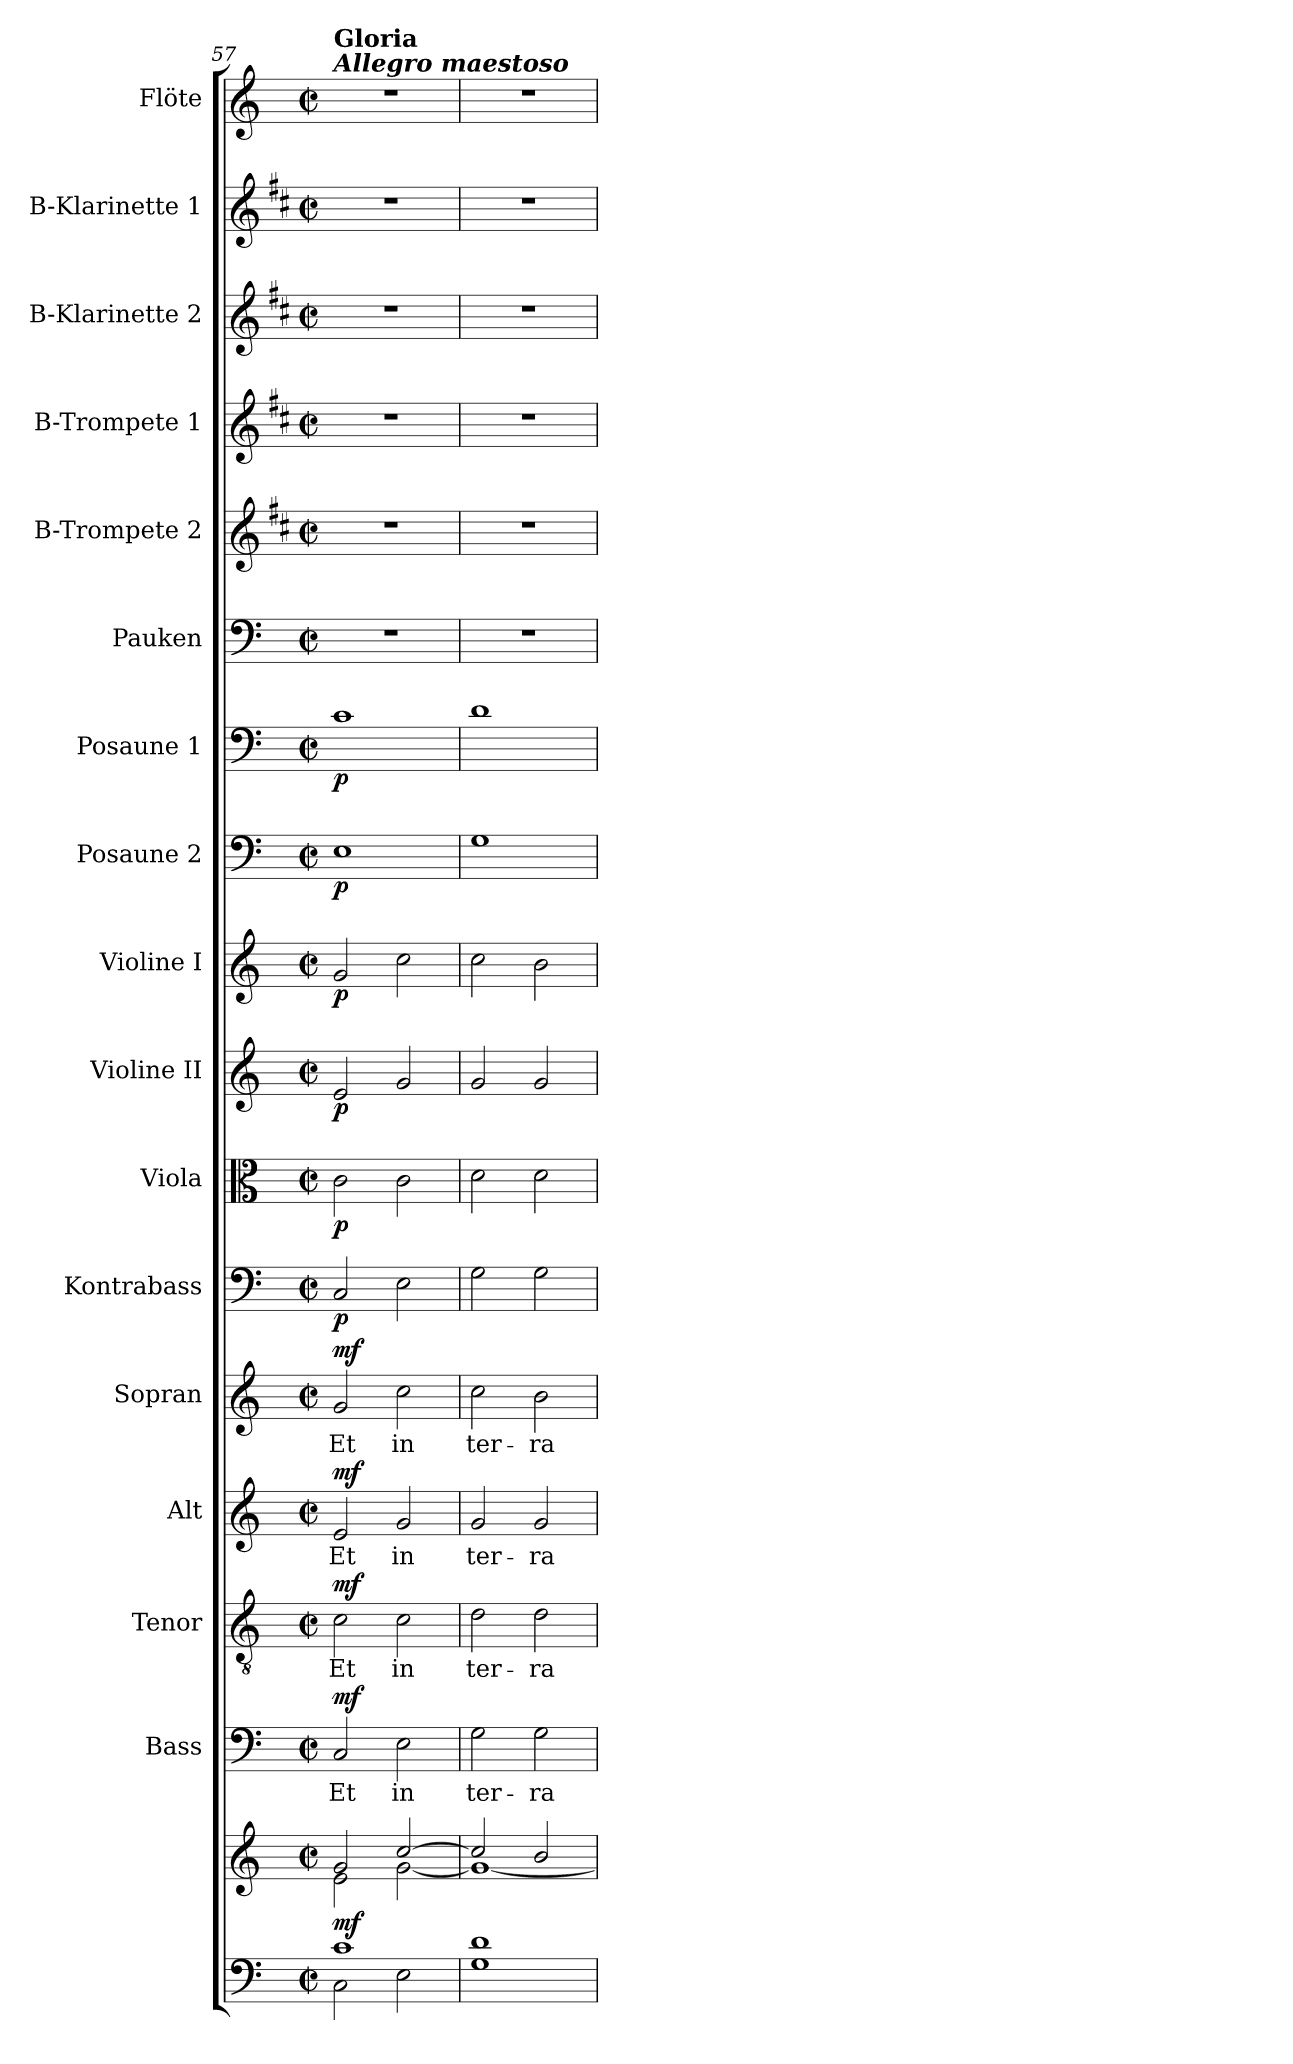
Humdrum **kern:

**kern	**kern	**dynam	**kern	**text	**dynam	**kern	**text	**dynam	**kern	**text	**dynam	**kern	**text	**dynam	**kern	**dynam	**kern	**dynam	**kern	**dynam	**kern	**dynam	**kern	**dynam	**kern	**dynam	**kern	**kern	**kern	**kern	**kern	**kern
*part17	*part17	*part17	*part16	*part16	*part16	*part15	*part15	*part15	*part14	*part14	*part14	*part13	*part13	*part13	*part12	*part12	*part11	*part11	*part10	*part10	*part9	*part9	*part8	*part8	*part7	*part7	*part6	*part5	*part4	*part3	*part2	*part1
*staff18	*staff17	*staff17/18	*staff16	*staff16	*staff16	*staff15	*staff15	*staff15	*staff14	*staff14	*staff14	*staff13	*staff13	*staff13	*staff12	*staff12	*staff11	*staff11	*staff10	*staff10	*staff9	*staff9	*staff8	*staff8	*staff7	*staff7	*staff6	*staff5	*staff4	*staff3	*staff2	*staff1
*	*	*	*I"Bass	*	*	*I"Tenor	*	*	*I"Alt	*	*	*I"Sopran	*	*	*I"Kontrabass	*	*I"Viola	*	*I"Violine II	*	*I"Violine I	*	*I"Posaune 2	*	*I"Posaune 1	*	*I"Pauken	*I"B-Trompete 2	*I"B-Trompete 1	*I"B-Klarinette 2	*I"B-Klarinette 1	*I"Flöte
*	*	*	*I'B.	*	*	*I'T.	*	*	*I'A.	*	*	*I'S.	*	*	*I'Kb.	*	*I'Vla.	*	*I'Vl. II	*	*I'Vl. I	*	*I'Pos. 2	*	*I'Pos. 1	*	*I'Pk.	*I'B Trp. 2	*I'B Trp. 1	*I'B Kl. 2	*I'B Kl. 1	*I'Fl.
!!LO:PB:g=z
*clefF4	*clefG2	*	*clefF4	*	*	*clefGv2	*	*	*clefG2	*	*	*clefG2	*	*	*clefF4	*	*clefC3	*	*clefG2	*	*clefG2	*	*clefF4	*	*clefF4	*	*clefF4	*clefG2	*clefG2	*clefG2	*clefG2	*clefG2
*	*	*	*	*	*	*	*	*	*	*	*	*	*	*	*ITrd7c12	*	*	*	*	*	*	*	*	*	*	*	*	*ITrd1c2	*ITrd1c2	*ITrd1c2	*ITrd1c2	*
*k[]	*k[]	*	*k[]	*	*	*k[]	*	*	*k[]	*	*	*k[]	*	*	*k[]	*	*k[]	*	*k[]	*	*k[]	*	*k[]	*	*k[]	*	*k[]	*k[]	*k[]	*k[]	*k[]	*k[]
*C:	*C:	*	*C:	*	*	*C:	*	*	*C:	*	*	*C:	*	*	*C:	*	*C:	*	*C:	*	*C:	*	*C:	*	*C:	*	*C:	*C:	*C:	*C:	*C:	*C:
*M2/2	*M2/2	*	*M2/2	*	*	*M2/2	*	*	*M2/2	*	*	*M2/2	*	*	*M2/2	*	*M2/2	*	*M2/2	*	*M2/2	*	*M2/2	*	*M2/2	*	*M2/2	*M2/2	*M2/2	*M2/2	*M2/2	*M2/2
*met(c|)	*met(c|)	*	*met(c|)	*	*	*met(c|)	*	*	*met(c|)	*	*	*met(c|)	*	*	*met(c|)	*	*met(c|)	*	*met(c|)	*	*met(c|)	*	*met(c|)	*	*met(c|)	*	*met(c|)	*met(c|)	*met(c|)	*met(c|)	*met(c|)	*met(c|)
=57	=57	=57	=57	=57	=57	=57	=57	=57	=57	=57	=57	=57	=57	=57	=57	=57	=57	=57	=57	=57	=57	=57	=57	=57	=57	=57	=57	=57	=57	=57	=57	=57
*^	*^	*	*	*	*	*	*	*	*	*	*	*	*	*	*	*	*	*	*	*	*	*	*	*	*	*	*	*	*	*	*	*
!	!	!	!	!	!	!	!	!	!	!	!	!	!	!	!	!	!	!	!	!	!	!	!	!	!	!	!	!	!	!	!	!	!	!LO:TX:a:Bi:t=Allegro maestoso
!	!	!	!	!	!	!	!	!	!	!	!	!	!	!	!	!	!	!	!	!	!	!	!	!	!	!	!	!	!	!	!	!	!	!LO:TX:a:B:t=Gloria
!	!	!	!	!LO:DY:b	!	!LO:LY:b	!LO:DY:a	!	!LO:LY:b	!LO:DY:a	!	!LO:LY:b	!LO:DY:a	!	!LO:LY:b	!LO:DY:a	!	!LO:DY:b	!	!LO:DY:b	!	!LO:DY:b	!	!LO:DY:b	!	!LO:DY:b	!	!LO:DY:b	!	!	!	!	!	!
1c	2C\	2g/	2e\	mf	2C/	Et	mf	2c\	Et	mf	2e/	Et	mf	2g/	Et	mf	2CC/	p	2c\	p	2e/	p	2g/	p	1E	p	1c	p	1r	1r	1r	1r	1r	1r
!	!	!	!	!	!	!LO:LY:b	!	!	!LO:LY:b	!	!	!LO:LY:b	!	!	!LO:LY:b	!	!	!	!	!	!	!	!	!	!	!	!	!	!	!	!	!	!	!
.	2E\	[>2cc/	[<2g\	.	2E\	in	.	2c\	in	.	2g/	in	.	2cc\	in	.	2EE\	.	2c\	.	2g/	.	2cc\	.	.	.	.	.	.	.	.	.	.	.
=58	=58	=58	=58	=58	=58	=58	=58	=58	=58	=58	=58	=58	=58	=58	=58	=58	=58	=58	=58	=58	=58	=58	=58	=58	=58	=58	=58	=58	=58	=58	=58	=58	=58	=58
!	!	!	!	!	!	!LO:LY:b	!	!	!LO:LY:b	!	!	!LO:LY:b	!	!	!LO:LY:b	!	!	!	!	!	!	!	!	!	!	!	!	!	!	!	!	!	!	!
1d	1G	2cc/]	1g_	.	2G\	ter-	.	2d\	ter-	.	2g/	ter-	.	2cc\	ter-	.	2GG\	.	2d\	.	2g/	.	2cc\	.	1G	.	1d	.	1r	1r	1r	1r	1r	1r
!	!	!	!	!	!	!LO:LY:b	!	!	!LO:LY:b	!	!	!LO:LY:b	!	!	!LO:LY:b	!	!	!	!	!	!	!	!	!	!	!	!	!	!	!	!	!	!	!
.	.	2b/	.	.	2G\	-ra	.	2d\	-ra	.	2g/	-ra	.	2b\	-ra	.	2GG\	.	2d\	.	2g/	.	2b\	.	.	.	.	.	.	.	.	.	.	.
*v	*v	*	*	*	*	*	*	*	*	*	*	*	*	*	*	*	*	*	*	*	*	*	*	*	*	*	*	*	*	*	*	*	*	*
*	*v	*v	*	*	*	*	*	*	*	*	*	*	*	*	*	*	*	*	*	*	*	*	*	*	*	*	*	*	*	*	*	*	*
=	=	=	=	=	=	=	=	=	=	=	=	=	=	=	=	=	=	=	=	=	=	=	=	=	=	=	=	=	=	=	=	=
*-	*-	*-	*-	*-	*-	*-	*-	*-	*-	*-	*-	*-	*-	*-	*-	*-	*-	*-	*-	*-	*-	*-	*-	*-	*-	*-	*-	*-	*-	*-	*-	*-
